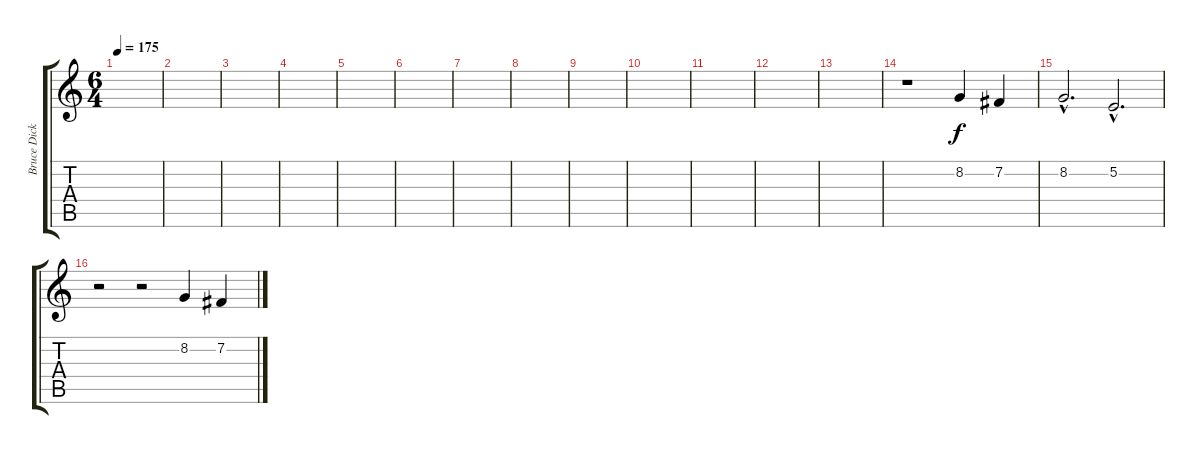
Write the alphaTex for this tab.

\track ("Bruce Dickinson" "Bruce Dick") {instrument choiraahs}
\staff {score tabs}
\tuning (E4 B3 G3 D3 A2 E2) {hide}
\ts (6 4)
\tempo 175
\clef g2
\ks c
|
|
|
|
|
|
|
|
|
|
|
|
|
r.1 8.2.4 7.2.4 |
8.2{hac}.2{d} 5.2{hac}.2{d} |
r.2 r.2 8.2.4 7.2.4
